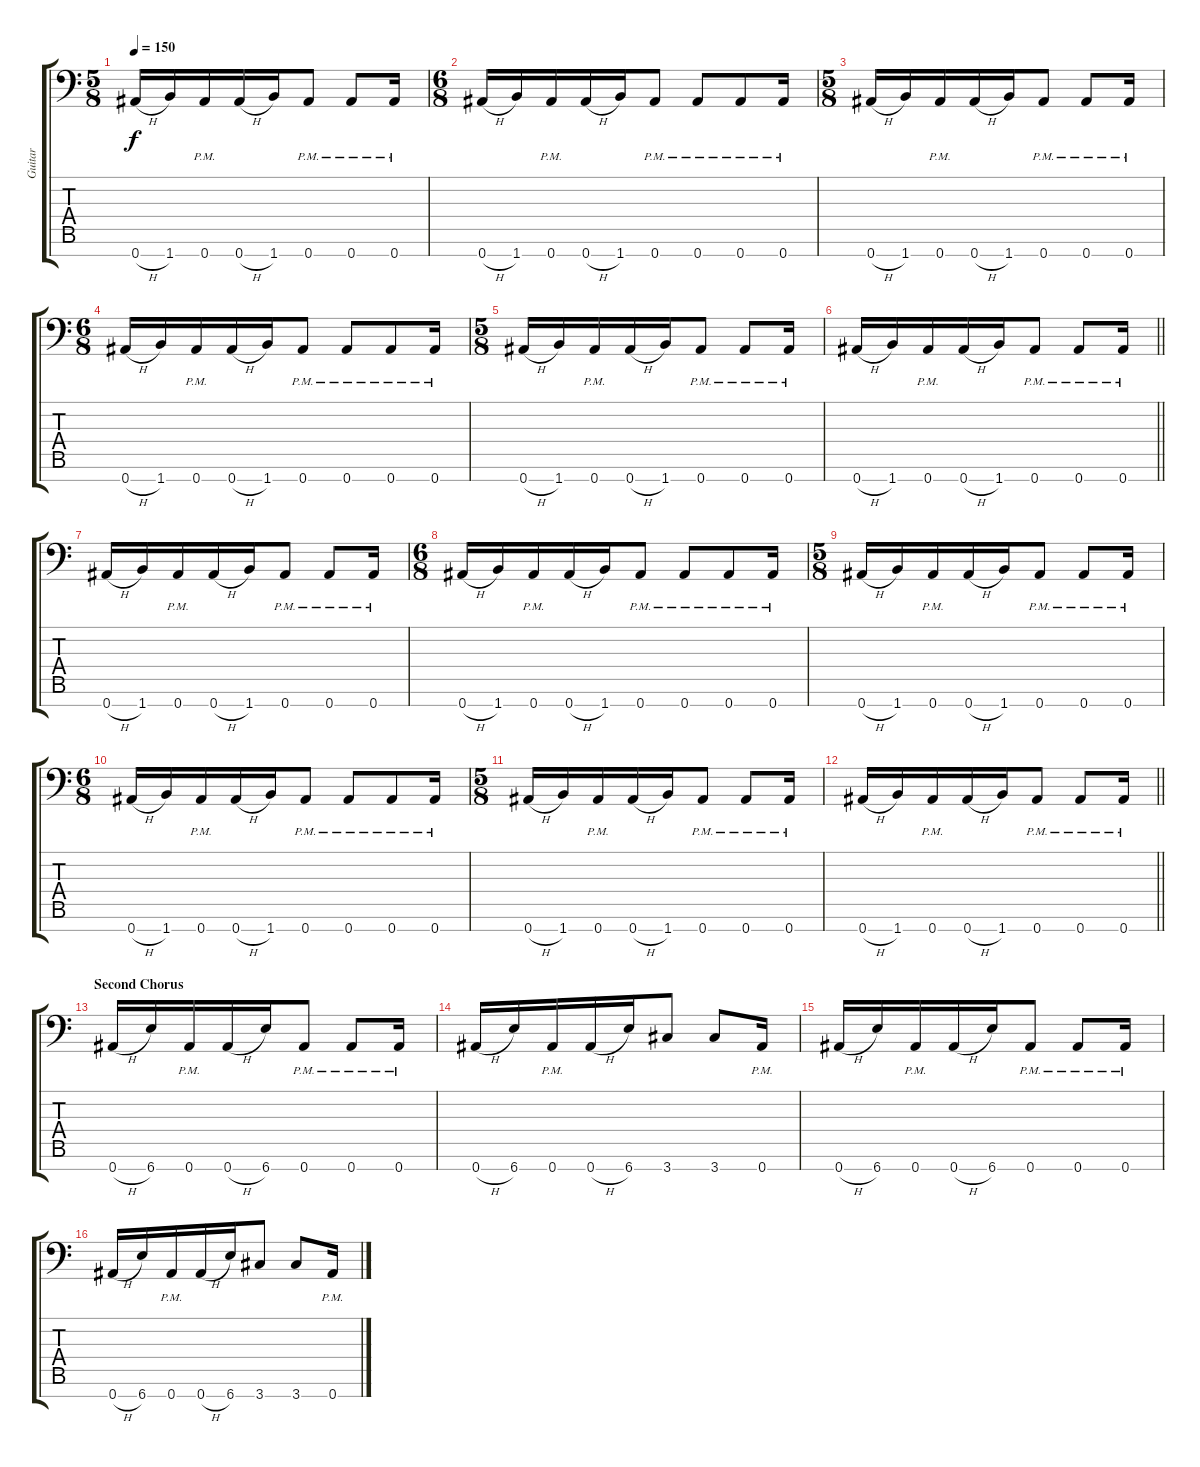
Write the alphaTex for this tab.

\track ("Guitar" "Guitar") {instrument distortionguitar}
\staff {score tabs}
\tuning (Eb4 Bb3 Gb3 Db3 Ab2 Eb2 Bb1) {hide}
\ts (5 8)
\tempo 150
\clef f4
\ks c
0.7{h}.16{dy f} 1.7.16 0.7{pm}.16 0.7{h}.16 1.7.16 0.7{pm}.8 0.7{pm}.8 0.7{pm}.16 |
\ts (6 8)
0.7{h}.16 1.7.16 0.7{pm}.16 0.7{h}.16 1.7.16 0.7{pm}.8 0.7{pm}.8 0.7{pm}.8 0.7{pm}.16 |
\ts (5 8)
0.7{h}.16 1.7.16 0.7{pm}.16 0.7{h}.16 1.7.16 0.7{pm}.8 0.7{pm}.8 0.7{pm}.16 |
\ts (6 8)
0.7{h}.16 1.7.16 0.7{pm}.16 0.7{h}.16 1.7.16 0.7{pm}.8 0.7{pm}.8 0.7{pm}.8 0.7{pm}.16 |
\ts (5 8)
0.7{h}.16 1.7.16 0.7{pm}.16 0.7{h}.16 1.7.16 0.7{pm}.8 0.7{pm}.8 0.7{pm}.16 |
\barLineRight lightlight
0.7{h}.16 1.7.16 0.7{pm}.16 0.7{h}.16 1.7.16 0.7{pm}.8 0.7{pm}.8 0.7{pm}.16 |
0.7{h}.16 1.7.16 0.7{pm}.16 0.7{h}.16 1.7.16 0.7{pm}.8 0.7{pm}.8 0.7{pm}.16 |
\ts (6 8)
0.7{h}.16 1.7.16 0.7{pm}.16 0.7{h}.16 1.7.16 0.7{pm}.8 0.7{pm}.8 0.7{pm}.8 0.7{pm}.16 |
\ts (5 8)
0.7{h}.16 1.7.16 0.7{pm}.16 0.7{h}.16 1.7.16 0.7{pm}.8 0.7{pm}.8 0.7{pm}.16 |
\ts (6 8)
0.7{h}.16 1.7.16 0.7{pm}.16 0.7{h}.16 1.7.16 0.7{pm}.8 0.7{pm}.8 0.7{pm}.8 0.7{pm}.16 |
\ts (5 8)
0.7{h}.16 1.7.16 0.7{pm}.16 0.7{h}.16 1.7.16 0.7{pm}.8 0.7{pm}.8 0.7{pm}.16 |
\barLineRight lightlight
0.7{h}.16 1.7.16 0.7{pm}.16 0.7{h}.16 1.7.16 0.7{pm}.8 0.7{pm}.8 0.7{pm}.16 |
\section ("" "Second Chorus")
0.7{h}.16 6.7.16 0.7{pm}.16 0.7{h}.16 6.7.16 0.7{pm}.8 0.7{pm}.8 0.7{pm}.16 |
0.7{h}.16 6.7.16 0.7{pm}.16 0.7{h}.16 6.7.16 3.7.8 3.7.8 0.7{pm}.16 |
0.7{h}.16 6.7.16 0.7{pm}.16 0.7{h}.16 6.7.16 0.7{pm}.8 0.7{pm}.8 0.7{pm}.16 |
0.7{h}.16 6.7.16 0.7{pm}.16 0.7{h}.16 6.7.16 3.7.8 3.7.8 0.7{pm}.16
